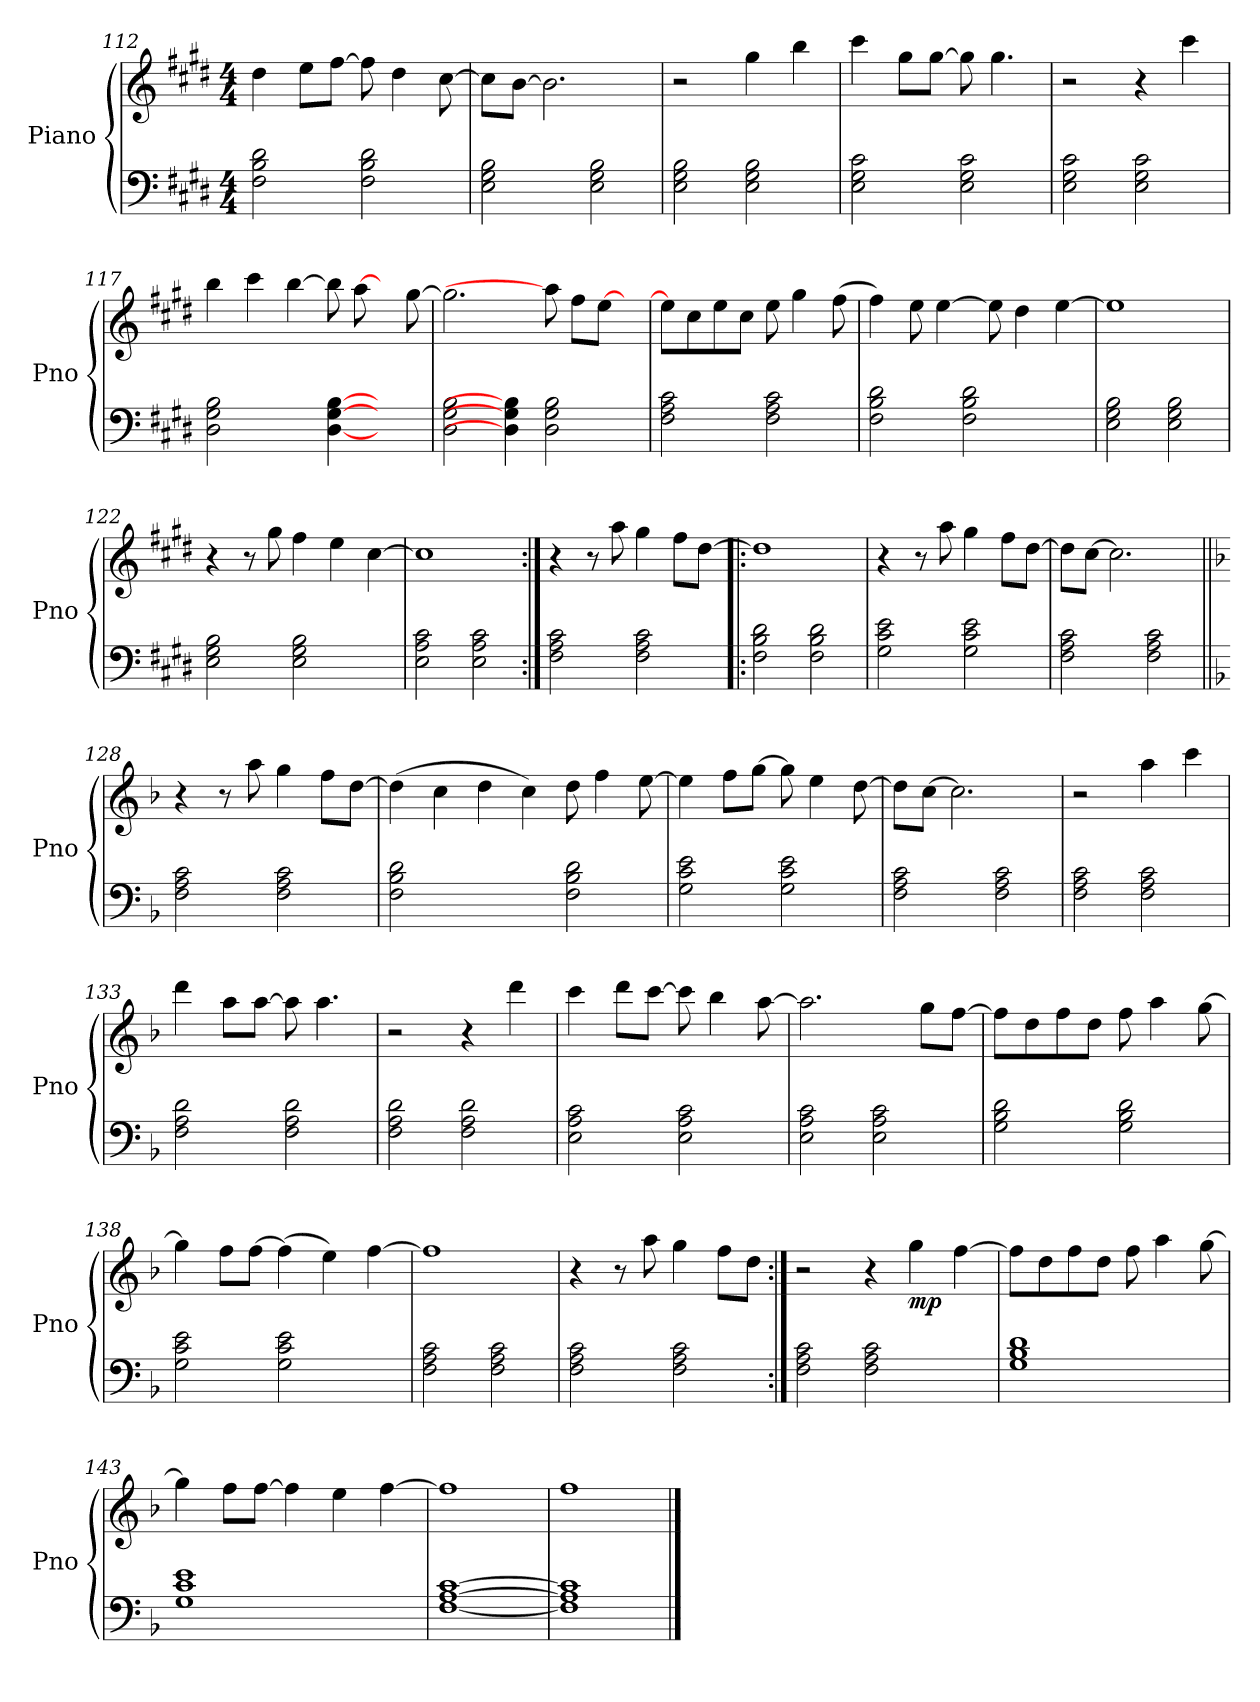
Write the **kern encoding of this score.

**kern	**kern	**dynam
*part1	*part1	*part1
*staff2	*staff1	*staff1/2
*I"Piano	*	*
*I'Pno	*	*
!!LO:PB:g=z
*clefF4	*clefG2	*
*k[f#c#g#d#]	*k[f#c#g#d#]	*
*M4/4	*M4/4	*
=112	=112	=112
2F#\ 2B\ 2d#\	4dd#\	.
.	8ee\L	.
.	[8ff#\J	.
2F#\ 2B\ 2d#\	8ff#\]	.
.	4dd#\	.
.	[8cc#\	.
=113	=113	=113
2E\ 2G#\ 2B\	8cc#\L]	.
.	[8b\J	.
.	2.b\]	.
2E\ 2G#\ 2B\	.	.
=114	=114	=114
2E\ 2G#\ 2B\	2r	.
2E\ 2G#\ 2B\	4gg#\	.
.	4bb\	.
=115	=115	=115
2E\ 2G#\ 2c#\	4ccc#\	.
.	8gg#\L	.
.	[8gg#\J	.
2E\ 2G#\ 2c#\	8gg#\]	.
.	4.gg#\	.
=116	=116	=116
2E\ 2G#\ 2c#\	2r	.
2E\ 2G#\ 2c#\	4r	.
.	4ccc#\	.
=117	=117	=117
2D#\ 2G#\ 2B\	4bb\	.
.	4ccc#\	.
4ryy	[4bb\	.
[4D#\ [4G#\ [4B\	8bb\]	.
.	[8aa\	.
4ryy	8ryy	.
.	[8gg#\	.
=118	=118	=118
2D#\ 2G#\ 2B\	2.gg#\]	.
4D#\] 4G#\] 4B\]	.	.
2D#\ 2G#\ 2B\	8aa\]	.
.	8ff#\L	.
.	[8ee\J	.
.	8ryy	.
=119	=119	=119
2F#\ 2A\ 2c#\	8ee\L]	.
.	8cc#\	.
.	8ee\	.
.	8cc#\J	.
2F#\ 2A\ 2c#\	8ee\	.
.	4gg#\	.
.	(>8ff#\	.
!!LO:LB:g=z
=120	=120	=120
2F#\ 2B\ 2d#\	4ff#\)	.
.	8ee\	.
.	[4ee\	.
2F#\ 2B\ 2d#\	.	.
.	8ee\]	.
.	4dd#\	.
4ryy	[4ee\	.
=121	=121	=121
2E\ 2G#\ 2B\	1ee]	.
2E\ 2G#\ 2B\	.	.
=122	=122	=122
2E\ 2G#\ 2B\	4r	.
.	8r	.
.	8gg#\	.
2E\ 2G#\ 2B\	4ff#\	.
.	4ee\	.
4ryy	[4cc#\	.
=123	=123	=123
2E\ 2A\ 2c#\	1cc#]	.
2E\ 2A\ 2c#\	.	.
=124:|!	=124:|!	=124:|!
2F#\ 2A\ 2c#\	4r	.
.	8r	.
.	8aa\	.
2F#\ 2A\ 2c#\	4gg#\	.
.	8ff#\L	.
.	[8dd#\J	.
=125!|:	=125!|:	=125!|:
2F#\ 2B\ 2d#\	1dd#]	.
2F#\ 2B\ 2d#\	.	.
=126	=126	=126
2G#\ 2c#\ 2e\	4r	.
.	8r	.
.	8aa\	.
2G#\ 2c#\ 2e\	4gg#\	.
.	8ff#\L	.
.	[8dd#\J	.
=127	=127	=127
2F#\ 2A\ 2c#\	8dd#\L]	.
.	[8cc#\J	.
.	2.cc#\]	.
2F#\ 2A\ 2c#\	.	.
!!LO:LB:g=z
=128||	=128||	=128||
*k[b-]	*k[b-]	*
2F\ 2A\ 2c\	4r	.
.	8r	.
.	8aa\	.
2F\ 2A\ 2c\	4gg\	.
.	8ff\L	.
.	[8dd\J	.
=129	=129	=129
2F\ 2B-\ 2d\	(<4dd\]	.
.	4cc\	.
2ryy	4dd\	.
.	4cc\)	.
2F\ 2B-\ 2d\	8dd\	.
.	4ff\	.
.	[8ee\	.
=130	=130	=130
2G\ 2c\ 2e\	4ee\]	.
.	8ff\L	.
.	[8gg\J	.
2G\ 2c\ 2e\	8gg\]	.
.	4ee\	.
.	[8dd\	.
=131	=131	=131
2F\ 2A\ 2c\	8dd\L]	.
.	[8cc\J	.
.	2.cc\]	.
2F\ 2A\ 2c\	.	.
=132	=132	=132
2F\ 2A\ 2c\	2r	.
2F\ 2A\ 2c\	4aa\	.
.	4ccc\	.
=133	=133	=133
2F\ 2A\ 2d\	4ddd\	.
.	8aa\L	.
.	[8aa\J	.
2F\ 2A\ 2d\	8aa\]	.
.	4.aa\	.
=134	=134	=134
2F\ 2A\ 2d\	2r	.
2F\ 2A\ 2d\	4r	.
.	4ddd\	.
!!LO:LB:g=z
=135	=135	=135
2E\ 2A\ 2c\	4ccc\	.
.	8ddd\L	.
.	[8ccc\J	.
2E\ 2A\ 2c\	8ccc\]	.
.	4bb-\	.
.	[8aa\	.
=136	=136	=136
2E\ 2A\ 2c\	2.aa\]	.
2E\ 2A\ 2c\	.	.
.	8gg\L	.
.	[8ff\J	.
=137	=137	=137
2G\ 2B-\ 2d\	8ff\L]	.
.	8dd\	.
.	8ff\	.
.	8dd\J	.
2G\ 2B-\ 2d\	8ff\	.
.	4aa\	.
.	[8gg\	.
=138	=138	=138
2G\ 2c\ 2e\	4gg\]	.
.	8ff\L	.
.	[8ff\J	.
2G\ 2c\ 2e\	(<4ff\]	.
.	4ee\)	.
4ryy	[4ff\	.
=139	=139	=139
2F\ 2A\ 2c\	1ff]	.
2F\ 2A\ 2c\	.	.
=140	=140	=140
2F\ 2A\ 2c\	4r	.
.	8r	.
.	8aa\	.
2F\ 2A\ 2c\	4gg\	.
.	8ff\L	.
.	8dd\J	.
!!LO:LB:g=z
=141:|!	=141:|!	=141:|!
2F\ 2A\ 2c\	2r	.
2F\ 2A\ 2c\	4r	.
!	!	!LO:DY:b
.	4gg\	mp
4ryy	[4ff\	.
=142	=142	=142
1G 1B- 1d	8ff\L]	.
.	8dd\	.
.	8ff\	.
.	8dd\J	.
.	8ff\	.
.	4aa\	.
.	[8gg\	.
=143	=143	=143
*^	*	*
1c 1e	1G	4gg\]	.
.	.	8ff\L	.
.	.	[8ff\J	.
.	.	4ff\]	.
.	.	4ee\	.
4ryy	4ryy	[4ff\	.
*v	*v	*	*
=144	=144	=144
[1F [1A [1c	1ff]	.
=145	=145	=145
1F] 1A] 1c]	1ff	.
==	==	==
*-	*-	*-
